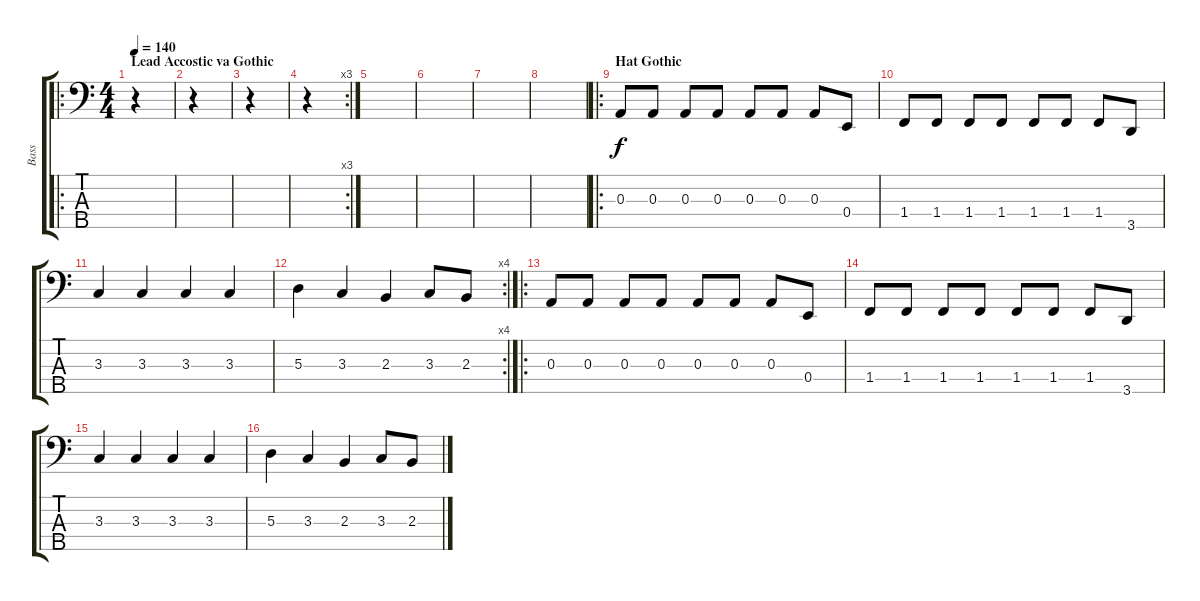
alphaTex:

\track ("Bass" "Bass") {instrument electricbassfinger}
\staff {score tabs}
\tuning (G2 D2 A1 E1 B0) {hide}
\ro
\ts (4 4)
\section ("" "Lead Accostic va Gothic")
\tempo 140
\clef f4
\ks c
r.4{dy f volume 14 balance 8 instrument electricbassfinger} |
r.4 |
r.4 |
\rc 3
r.4 |
|
|
|
|
\ro
\section ("" "Hat Gothic")
0.3.8 0.3.8 0.3.8 0.3.8 0.3.8 0.3.8 0.3.8 0.4.8 |
1.4.8 1.4.8 1.4.8 1.4.8 1.4.8 1.4.8 1.4.8 3.5.8 |
3.3.4 3.3.4 3.3.4 3.3.4 |
\rc 4
5.3.4 3.3.4 2.3.4 3.3.8 2.3.8 |
\ro
0.3.8 0.3.8 0.3.8 0.3.8 0.3.8 0.3.8 0.3.8 0.4.8 |
1.4.8 1.4.8 1.4.8 1.4.8 1.4.8 1.4.8 1.4.8 3.5.8 |
3.3.4 3.3.4 3.3.4 3.3.4 |
5.3.4 3.3.4 2.3.4 3.3.8 2.3.8
